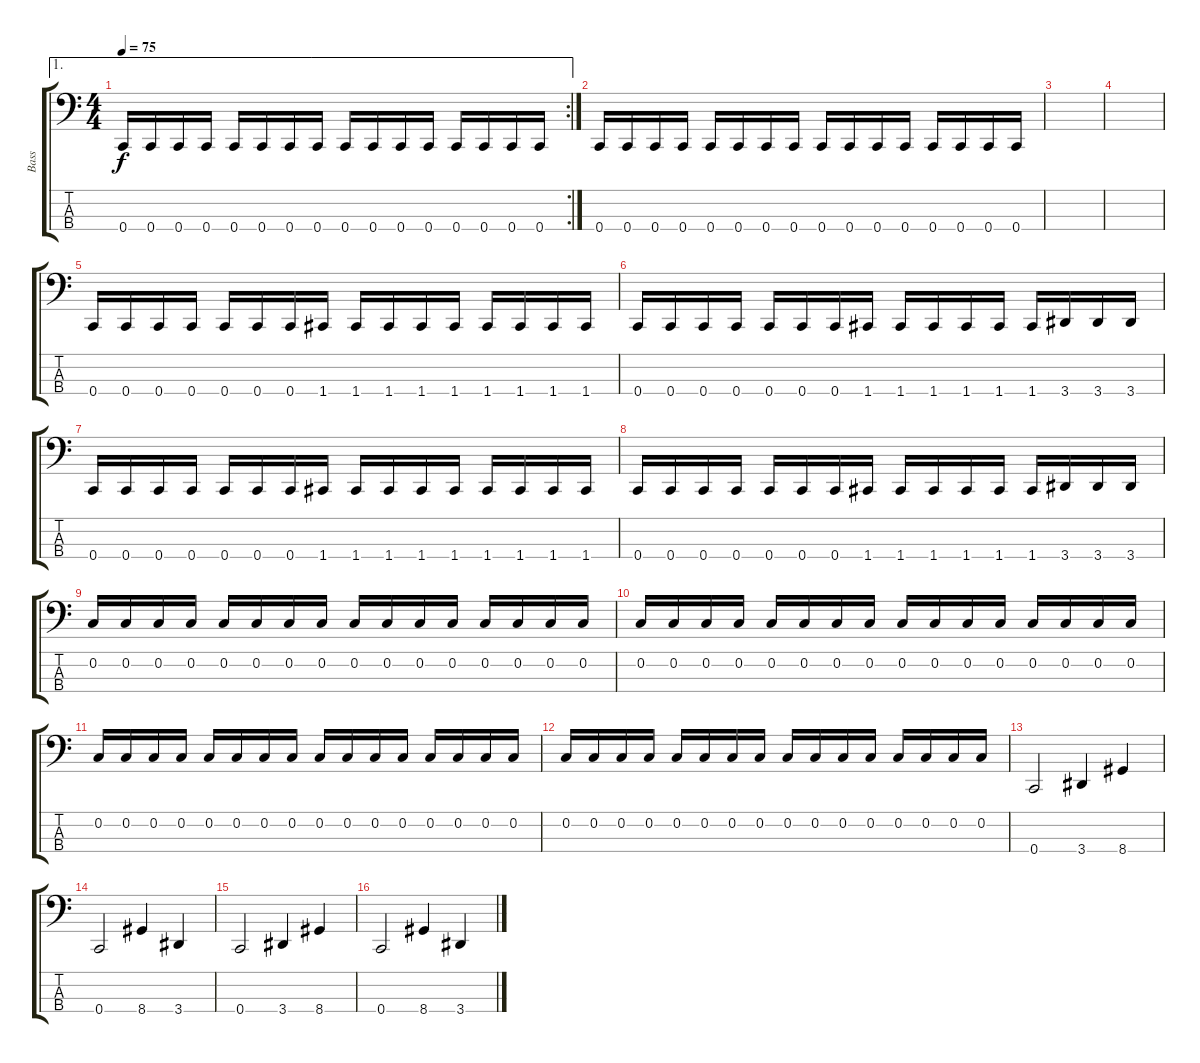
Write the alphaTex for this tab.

\track ("Bass" "Bass") {instrument electricbasspick}
\staff {score tabs}
\tuning (F2 C2 G1 C1) {hide}
\ae 1
\rc 2
\ts (4 4)
\tempo 75
\clef f4
\ks c
0.4.16{dy f} 0.4.16 0.4.16 0.4.16 0.4.16 0.4.16 0.4.16 0.4.16 0.4.16 0.4.16 0.4.16 0.4.16 0.4.16 0.4.16 0.4.16 0.4.16 |
0.4.16 0.4.16 0.4.16 0.4.16 0.4.16 0.4.16 0.4.16 0.4.16 0.4.16 0.4.16 0.4.16 0.4.16 0.4.16 0.4.16 0.4.16 0.4.16 |
|
|
0.4.16 0.4.16 0.4.16 0.4.16 0.4.16 0.4.16 0.4.16 1.4.16 1.4.16 1.4.16 1.4.16 1.4.16 1.4.16 1.4.16 1.4.16 1.4.16 |
0.4.16 0.4.16 0.4.16 0.4.16 0.4.16 0.4.16 0.4.16 1.4.16 1.4.16 1.4.16 1.4.16 1.4.16 1.4.16 3.4.16 3.4.16 3.4.16 |
0.4.16 0.4.16 0.4.16 0.4.16 0.4.16 0.4.16 0.4.16 1.4.16 1.4.16 1.4.16 1.4.16 1.4.16 1.4.16 1.4.16 1.4.16 1.4.16 |
0.4.16 0.4.16 0.4.16 0.4.16 0.4.16 0.4.16 0.4.16 1.4.16 1.4.16 1.4.16 1.4.16 1.4.16 1.4.16 3.4.16 3.4.16 3.4.16 |
0.2.16 0.2.16 0.2.16 0.2.16 0.2.16 0.2.16 0.2.16 0.2.16 0.2.16 0.2.16 0.2.16 0.2.16 0.2.16 0.2.16 0.2.16 0.2.16 |
0.2.16 0.2.16 0.2.16 0.2.16 0.2.16 0.2.16 0.2.16 0.2.16 0.2.16 0.2.16 0.2.16 0.2.16 0.2.16 0.2.16 0.2.16 0.2.16 |
0.2.16 0.2.16 0.2.16 0.2.16 0.2.16 0.2.16 0.2.16 0.2.16 0.2.16 0.2.16 0.2.16 0.2.16 0.2.16 0.2.16 0.2.16 0.2.16 |
0.2.16 0.2.16 0.2.16 0.2.16 0.2.16 0.2.16 0.2.16 0.2.16 0.2.16 0.2.16 0.2.16 0.2.16 0.2.16 0.2.16 0.2.16 0.2.16 |
0.4.2 3.4.4 8.4.4 |
0.4.2 8.4.4 3.4.4 |
0.4.2 3.4.4 8.4.4 |
0.4.2 8.4.4 3.4.4
